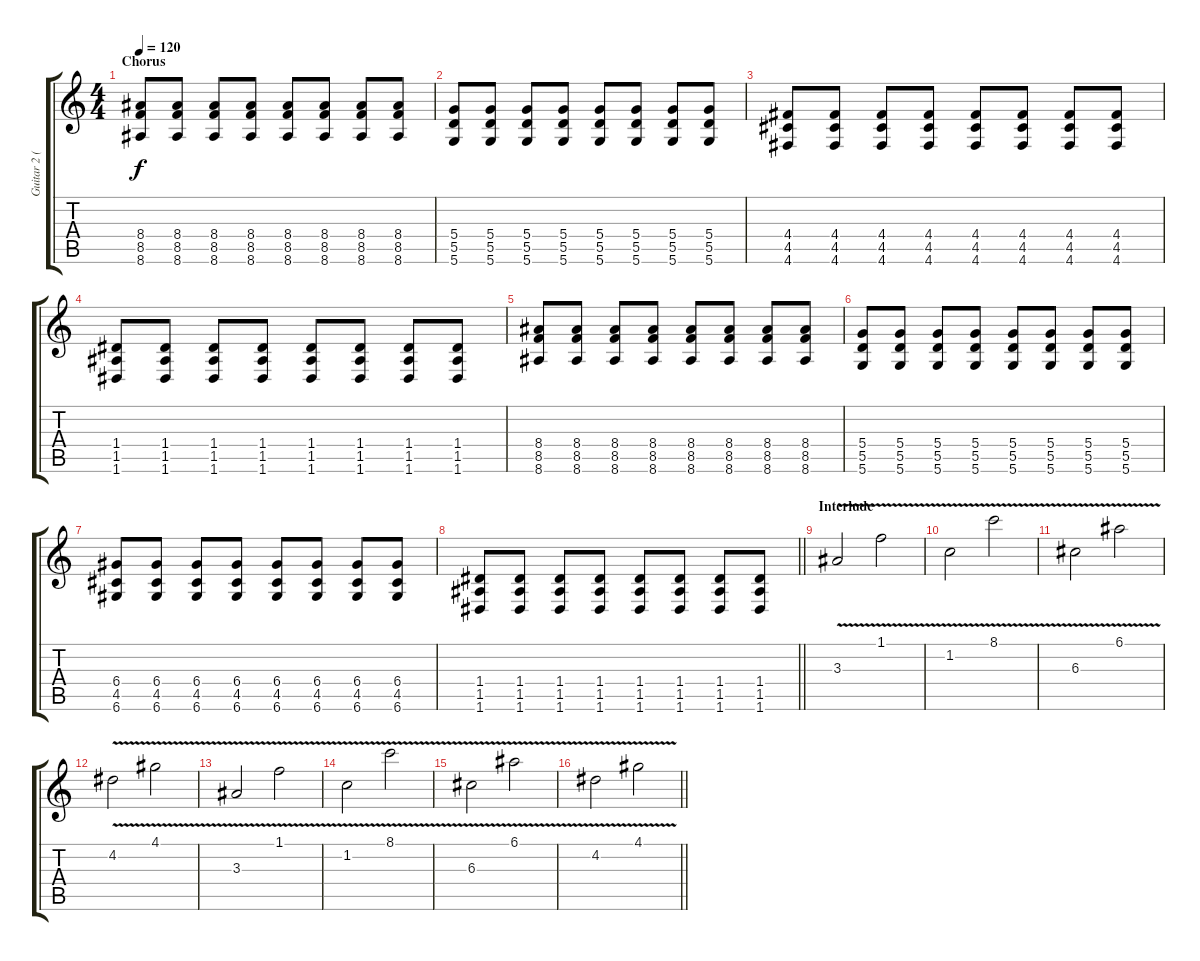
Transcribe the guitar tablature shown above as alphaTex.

\track ("Guitar 2 (Greg)" "Guitar 2 (") {instrument distortionguitar}
\staff {score tabs}
\tuning (E4 B3 G3 D3 A2 D2) {hide}
\ts (4 4)
\section ("" "Chorus")
\tempo 120
\clef g2
\ks c
(8.4 8.5 8.6).8{dy f} (8.4 8.5 8.6).8 (8.4 8.5 8.6).8 (8.4 8.5 8.6).8 (8.4 8.5 8.6).8 (8.4 8.5 8.6).8 (8.4 8.5 8.6).8 (8.4 8.5 8.6).8 |
(5.4 5.5 5.6).8 (5.4 5.5 5.6).8 (5.4 5.5 5.6).8 (5.4 5.5 5.6).8 (5.4 5.5 5.6).8 (5.4 5.5 5.6).8 (5.4 5.5 5.6).8 (5.4 5.5 5.6).8 |
(4.4 4.5 4.6).8 (4.4 4.5 4.6).8 (4.4 4.5 4.6).8 (4.4 4.5 4.6).8 (4.4 4.5 4.6).8 (4.4 4.5 4.6).8 (4.4 4.5 4.6).8 (4.4 4.5 4.6).8 |
(1.4 1.5 1.6).8 (1.4 1.5 1.6).8 (1.4 1.5 1.6).8 (1.4 1.5 1.6).8 (1.4 1.5 1.6).8 (1.4 1.5 1.6).8 (1.4 1.5 1.6).8 (1.4 1.5 1.6).8 |
(8.4 8.5 8.6).8 (8.4 8.5 8.6).8 (8.4 8.5 8.6).8 (8.4 8.5 8.6).8 (8.4 8.5 8.6).8 (8.4 8.5 8.6).8 (8.4 8.5 8.6).8 (8.4 8.5 8.6).8 |
(5.4 5.5 5.6).8 (5.4 5.5 5.6).8 (5.4 5.5 5.6).8 (5.4 5.5 5.6).8 (5.4 5.5 5.6).8 (5.4 5.5 5.6).8 (5.4 5.5 5.6).8 (5.4 5.5 5.6).8 |
(6.4 4.5 6.6).8 (6.4 4.5 6.6).8 (6.4 4.5 6.6).8 (6.4 4.5 6.6).8 (6.4 4.5 6.6).8 (6.4 4.5 6.6).8 (6.4 4.5 6.6).8 (6.4 4.5 6.6).8 |
\barLineRight lightlight
(1.4 1.5 1.6).8 (1.4 1.5 1.6).8 (1.4 1.5 1.6).8 (1.4 1.5 1.6).8 (1.4 1.5 1.6).8 (1.4 1.5 1.6).8 (1.4 1.5 1.6).8 (1.4 1.5 1.6).8 |
\section ("" "Interlude")
3.3{v}.2{volume 15 balance 8} 1.1{v}.2 |
1.2{v}.2 8.1{v}.2 |
6.3{v}.2 6.1{v}.2 |
4.2{v}.2 4.1{v}.2 |
3.3{v}.2 1.1{v}.2 |
1.2{v}.2 8.1{v}.2 |
6.3{v}.2 6.1{v}.2 |
\barLineRight lightlight
4.2{v}.2 4.1{v}.2
